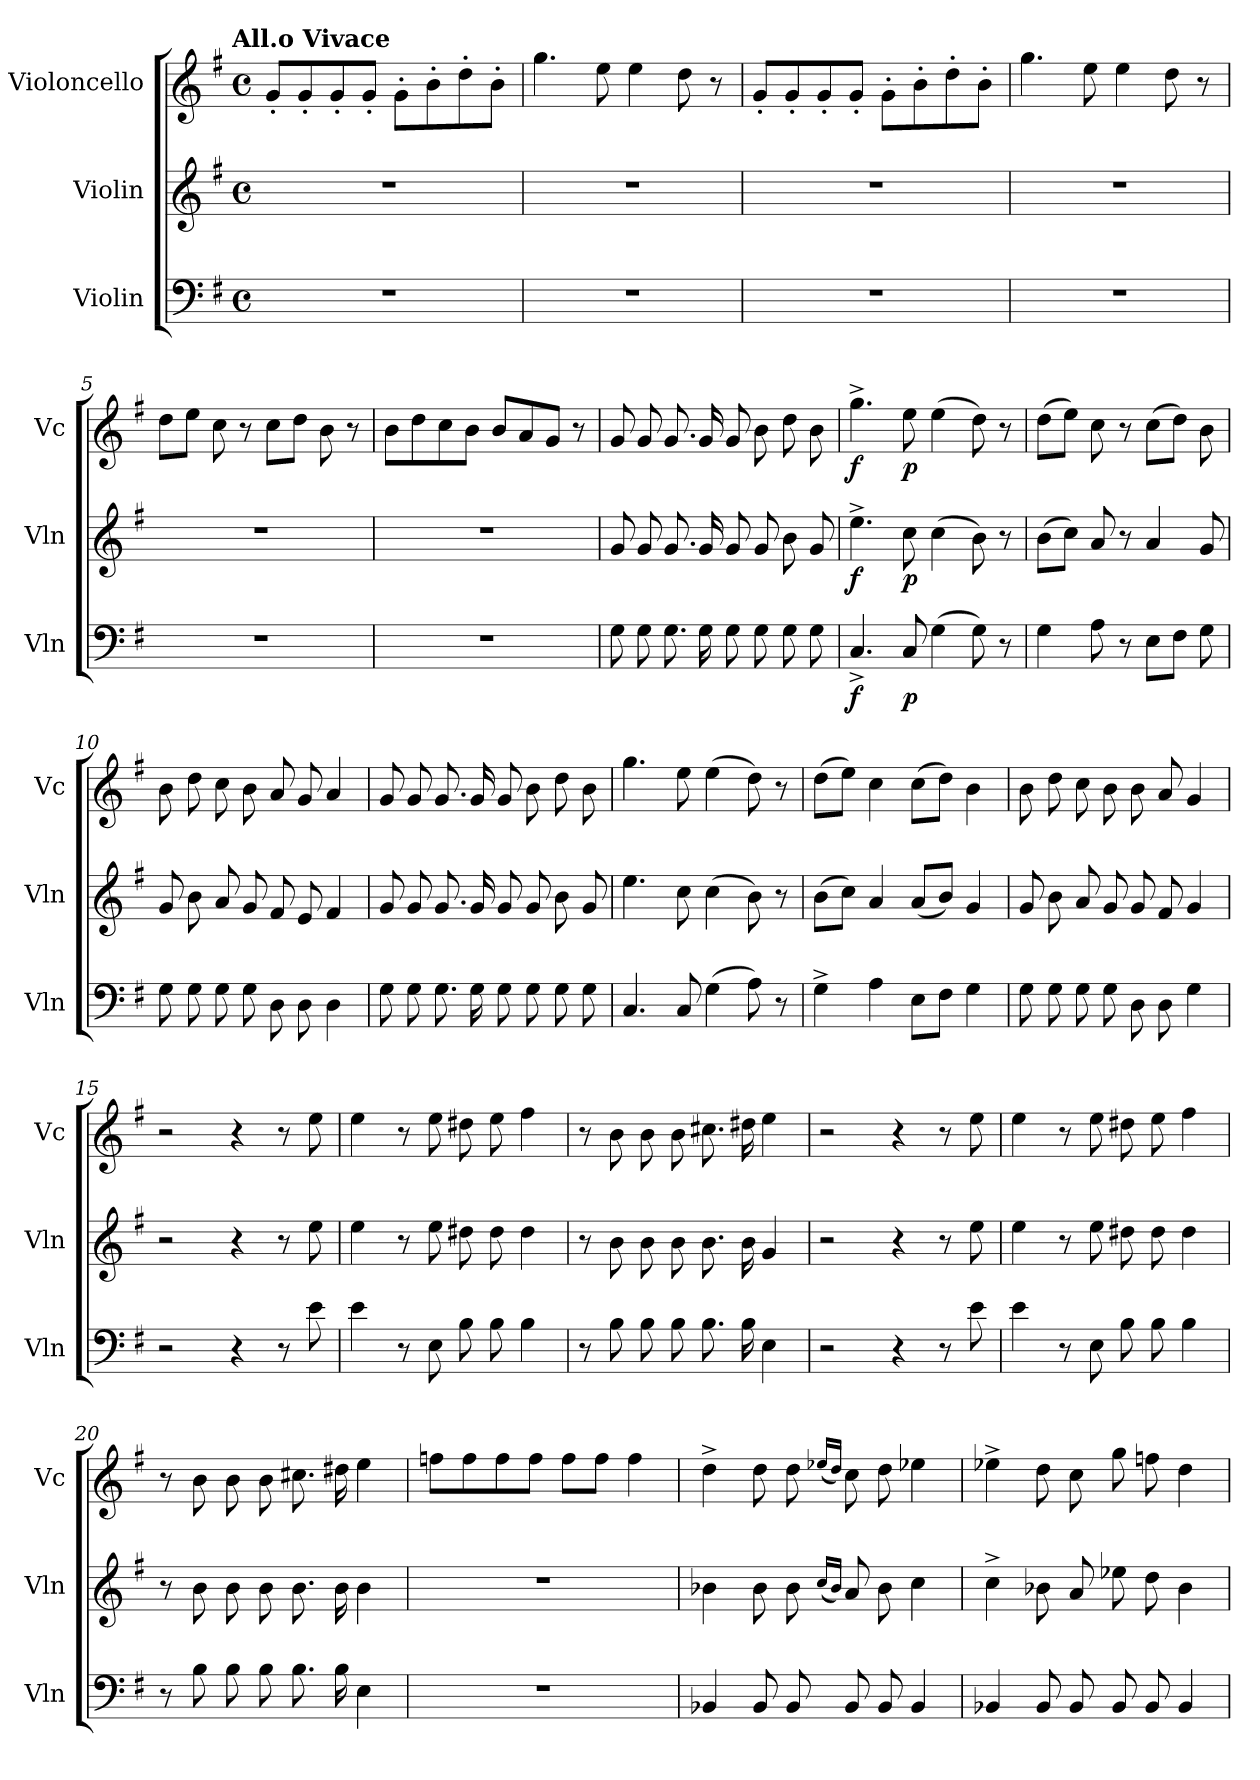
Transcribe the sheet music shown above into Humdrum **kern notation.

**kern	**dynam	**kern	**dynam	**kern	**dynam
*part3	*part3	*part2	*part2	*part1	*part1
*staff3	*staff3	*staff2	*staff2	*staff1	*staff1
*I"Violin	*	*I"Violin	*	*I"Violoncello	*
*I'Vln	*	*I'Vln	*	*I'Vc	*
*clefF4	*	*clefG2	*	*clefG2	*
*k[f#]	*	*k[f#]	*	*k[f#]	*
!!LO:TX:omd:t=All.o Vivace
*M4/4	*	*M4/4	*	*M4/4	*
*met(c)	*	*met(c)	*	*met(c)	*
*MM172	*	*MM172	*	*MM172	*
=1	=1	=1	=1	=1	=1
1r	.	1r	.	8g'/L	.
.	.	.	.	8g'/	.
.	.	.	.	8g'/	.
.	.	.	.	8g'/J	.
.	.	.	.	8g'\L	.
.	.	.	.	8b'\	.
.	.	.	.	8dd'\	.
.	.	.	.	8b'\J	.
=2	=2	=2	=2	=2	=2
1r	.	1r	.	4.gg\	.
.	.	.	.	8ee\	.
.	.	.	.	4ee\	.
.	.	.	.	8dd\	.
.	.	.	.	8r	.
=3	=3	=3	=3	=3	=3
1r	.	1r	.	8g'/L	.
.	.	.	.	8g'/	.
.	.	.	.	8g'/	.
.	.	.	.	8g'/J	.
.	.	.	.	8g'\L	.
.	.	.	.	8b'\	.
.	.	.	.	8dd'\	.
.	.	.	.	8b'\J	.
=4	=4	=4	=4	=4	=4
1r	.	1r	.	4.gg\	.
.	.	.	.	8ee\	.
.	.	.	.	4ee\	.
.	.	.	.	8dd\	.
.	.	.	.	8r	.
=5	=5	=5	=5	=5	=5
1r	.	1r	.	8dd\L	.
.	.	.	.	8ee\J	.
.	.	.	.	8cc\	.
.	.	.	.	8r	.
.	.	.	.	8cc\L	.
.	.	.	.	8dd\J	.
.	.	.	.	8b\	.
.	.	.	.	8r	.
!!LO:LB:g=z
=6	=6	=6	=6	=6	=6
1r	.	1r	.	8b\L	.
.	.	.	.	8dd\	.
.	.	.	.	8cc\	.
.	.	.	.	8b\J	.
.	.	.	.	8b/L	.
.	.	.	.	8a/	.
.	.	.	.	8g/J	.
.	.	.	.	8r	.
=7	=7	=7	=7	=7	=7
8G\	.	8g/	.	8g/	.
8G\	.	8g/	.	8g/	.
8.G\	.	8.g/	.	8.g/	.
16G\	.	16g/	.	16g/	.
8G\	.	8g/	.	8g/	.
8G\	.	8g/	.	8b\	.
8G\	.	8b\	.	8dd\	.
8G\	.	8g/	.	8b\	.
=8	=8	=8	=8	=8	=8
!	!LO:DY:b	!	!LO:DY:b	!	!LO:DY:b
4.C^/	f	4.ee^\	f	4.gg^\	f
!	!LO:DY:b	!	!LO:DY:b	!	!LO:DY:b
8C/	p	8cc\	p	8ee\	p
(>4G\	.	(>4cc\	.	(>4ee\	.
8G\)	.	8b\)	.	8dd\)	.
8r	.	8r	.	8r	.
=9	=9	=9	=9	=9	=9
4G\	.	(>8b\L	.	(>8dd\L	.
.	.	8cc\J)	.	8ee\J)	.
8A\	.	8a/	.	8cc\	.
8r	.	8r	.	8r	.
8E\L	.	4a/	.	(>8cc\L	.
8F#\J	.	.	.	8dd\J)	.
8G\	.	8g/	.	8b\	.
!!LO:LB:g=z
=10	=10	=10	=10	=10	=10
8G\	.	8g/	.	8b\	.
8G\	.	8b\	.	8dd\	.
8G\	.	8a/	.	8cc\	.
8G\	.	8g/	.	8b\	.
8D\	.	8f#/	.	8a/	.
8D\	.	8e/	.	8g/	.
4D\	.	4f#/	.	4a/	.
=11	=11	=11	=11	=11	=11
8G\	.	8g/	.	8g/	.
8G\	.	8g/	.	8g/	.
8.G\	.	8.g/	.	8.g/	.
16G\	.	16g/	.	16g/	.
8G\	.	8g/	.	8g/	.
8G\	.	8g/	.	8b\	.
8G\	.	8b\	.	8dd\	.
8G\	.	8g/	.	8b\	.
=12	=12	=12	=12	=12	=12
4.C/	.	4.ee\	.	4.gg\	.
8C/	.	8cc\	.	8ee\	.
(>4G\	.	(>4cc\	.	(>4ee\	.
8A\)	.	8b\)	.	8dd\)	.
8r	.	8r	.	8r	.
=13	=13	=13	=13	=13	=13
4G^\	.	(>8b\L	.	(>8dd\L	.
.	.	8cc\J)	.	8ee\J)	.
4A\	.	4a/	.	4cc\	.
8E\L	.	(<8a/L	.	(>8cc\L	.
8F#\J	.	8b/J)	.	8dd\J)	.
4G\	.	4g/	.	4b\	.
!!LO:LB:g=z
=14	=14	=14	=14	=14	=14
8G\	.	8g/	.	8b\	.
8G\	.	8b\	.	8dd\	.
8G\	.	8a/	.	8cc\	.
8G\	.	8g/	.	8b\	.
8D\	.	8g/	.	8b\	.
8D\	.	8f#/	.	8a/	.
4G\	.	4g/	.	4g/	.
=15	=15	=15	=15	=15	=15
2r	.	2r	.	2r	.
4r	.	4r	.	4r	.
8r	.	8r	.	8r	.
8e\	.	8ee\	.	8ee\	.
=16	=16	=16	=16	=16	=16
4e\	.	4ee\	.	4ee\	.
8r	.	8r	.	8r	.
8E\	.	8ee\	.	8ee\	.
8B\	.	8dd#X\	.	8dd#X\	.
8B\	.	8dd#\	.	8ee\	.
4B\	.	4dd#\	.	4ff#\	.
=17	=17	=17	=17	=17	=17
8r	.	8r	.	8r	.
8B\	.	8b\	.	8b\	.
8B\	.	8b\	.	8b\	.
8B\	.	8b\	.	8b\	.
8.B\	.	8.b\	.	8.cc#X\	.
16B\	.	16b\	.	16dd#X\	.
4E\	.	4g/	.	4ee\	.
=18	=18	=18	=18	=18	=18
2r	.	2r	.	2r	.
4r	.	4r	.	4r	.
8r	.	8r	.	8r	.
8e\	.	8ee\	.	8ee\	.
!!LO:PB:g=z
=19	=19	=19	=19	=19	=19
4e\	.	4ee\	.	4ee\	.
8r	.	8r	.	8r	.
8E\	.	8ee\	.	8ee\	.
8B\	.	8dd#X\	.	8dd#X\	.
8B\	.	8dd#\	.	8ee\	.
4B\	.	4dd#\	.	4ff#\	.
=20	=20	=20	=20	=20	=20
8r	.	8r	.	8r	.
8B\	.	8b\	.	8b\	.
8B\	.	8b\	.	8b\	.
8B\	.	8b\	.	8b\	.
8.B\	.	8.b\	.	8.cc#X\	.
16B\	.	16b\	.	16dd#X\	.
4E\	.	4b\	.	4ee\	.
=21	=21	=21	=21	=21	=21
1r	.	1r	.	8ffn\L	.
.	.	.	.	8ff\	.
.	.	.	.	8ff\	.
.	.	.	.	8ff\J	.
.	.	.	.	8ff\L	.
.	.	.	.	8ff\J	.
.	.	.	.	4ff\	.
=22	=22	=22	=22	=22	=22
4BB-X/	.	4b-X\	.	4dd^\	.
8BB-/	.	8b-\	.	8dd\	.
8BB-/	.	8b-\	.	8dd\	.
.	.	(<16qqcc/LL	.	(<16qqee-X/LL	.
.	.	16qqb-/JJ)	.	16qqdd/JJ)	.
8BB-/	.	8a/	.	8cc\	.
8BB-/	.	8b-\	.	8dd\	.
4BB-/	.	4cc\	.	4ee-\	.
!!LO:LB:g=z
=23	=23	=23	=23	=23	=23
4BB-X/	.	4cc^\	.	4ee-X^\	.
8BB-/	.	8b-X\	.	8dd\	.
8BB-/	.	8a/	.	8cc\	.
8BB-/	.	8ee-X\	.	8gg\	.
8BB-/	.	8dd\	.	8ffn\	.
4BB-/	.	4b-\	.	4dd\	.
=	=	=	=	=	=
*-	*-	*-	*-	*-	*-
